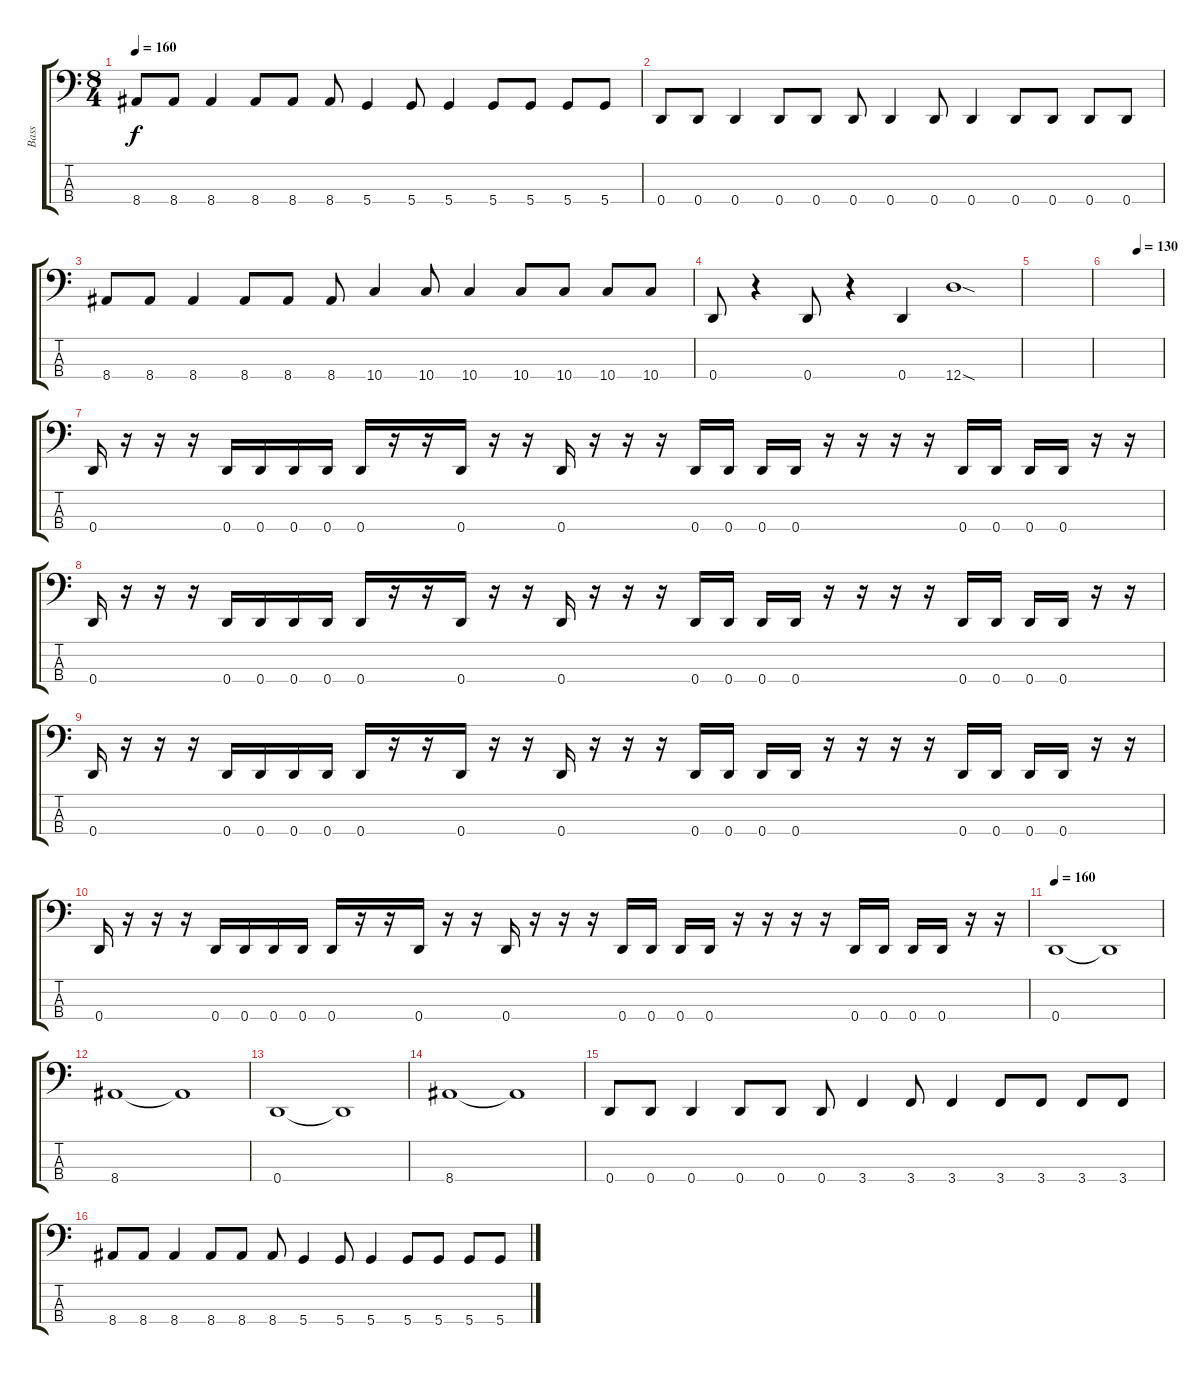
\track ("Bass" "Bass") {instrument electricbasspick}
\staff {score tabs}
\tuning (G2 D2 A1 D1) {hide}
\ts (8 4)
\tempo 160
\clef f4
\ks c
8.4.8{dy f} 8.4.8 8.4.4 8.4.8 8.4.8 8.4.8 5.4.4 5.4.8 5.4.4 5.4.8 5.4.8 5.4.8 5.4.8 |
0.4.8 0.4.8 0.4.4 0.4.8 0.4.8 0.4.8 0.4.4 0.4.8 0.4.4 0.4.8 0.4.8 0.4.8 0.4.8 |
8.4.8 8.4.8 8.4.4 8.4.8 8.4.8 8.4.8 10.4.4 10.4.8 10.4.4 10.4.8 10.4.8 10.4.8 10.4.8 |
0.4.8 r.4 0.4.8 r.4 0.4.4 12.4{sod}.1 |
|
\tempo (140 0.5625)
\tempo (130 0.5625)
|
0.4.16 r.16 r.16 r.16 0.4.16 0.4.16 0.4.16 0.4.16 0.4.16 r.16 r.16 0.4.16 r.16 r.16 0.4.16 r.16 r.16 r.16 0.4.16 0.4.16 0.4.16 0.4.16 r.16 r.16 r.16 r.16 0.4.16 0.4.16 0.4.16 0.4.16 r.16 r.16 |
0.4.16 r.16 r.16 r.16 0.4.16 0.4.16 0.4.16 0.4.16 0.4.16 r.16 r.16 0.4.16 r.16 r.16 0.4.16 r.16 r.16 r.16 0.4.16 0.4.16 0.4.16 0.4.16 r.16 r.16 r.16 r.16 0.4.16 0.4.16 0.4.16 0.4.16 r.16 r.16 |
0.4.16 r.16 r.16 r.16 0.4.16 0.4.16 0.4.16 0.4.16 0.4.16 r.16 r.16 0.4.16 r.16 r.16 0.4.16 r.16 r.16 r.16 0.4.16 0.4.16 0.4.16 0.4.16 r.16 r.16 r.16 r.16 0.4.16 0.4.16 0.4.16 0.4.16 r.16 r.16 |
0.4.16 r.16 r.16 r.16 0.4.16 0.4.16 0.4.16 0.4.16 0.4.16 r.16 r.16 0.4.16 r.16 r.16 0.4.16 r.16 r.16 r.16 0.4.16 0.4.16 0.4.16 0.4.16 r.16 r.16 r.16 r.16 0.4.16 0.4.16 0.4.16 0.4.16 r.16 r.16 |
\tempo 170
\tempo 160
0.4.1 0.4{t}.1 |
8.4.1 8.4{t}.1 |
0.4.1 0.4{t}.1 |
8.4.1 8.4{t}.1 |
0.4.8 0.4.8 0.4.4 0.4.8 0.4.8 0.4.8 3.4.4 3.4.8 3.4.4 3.4.8 3.4.8 3.4.8 3.4.8 |
8.4.8 8.4.8 8.4.4 8.4.8 8.4.8 8.4.8 5.4.4 5.4.8 5.4.4 5.4.8 5.4.8 5.4.8 5.4.8
